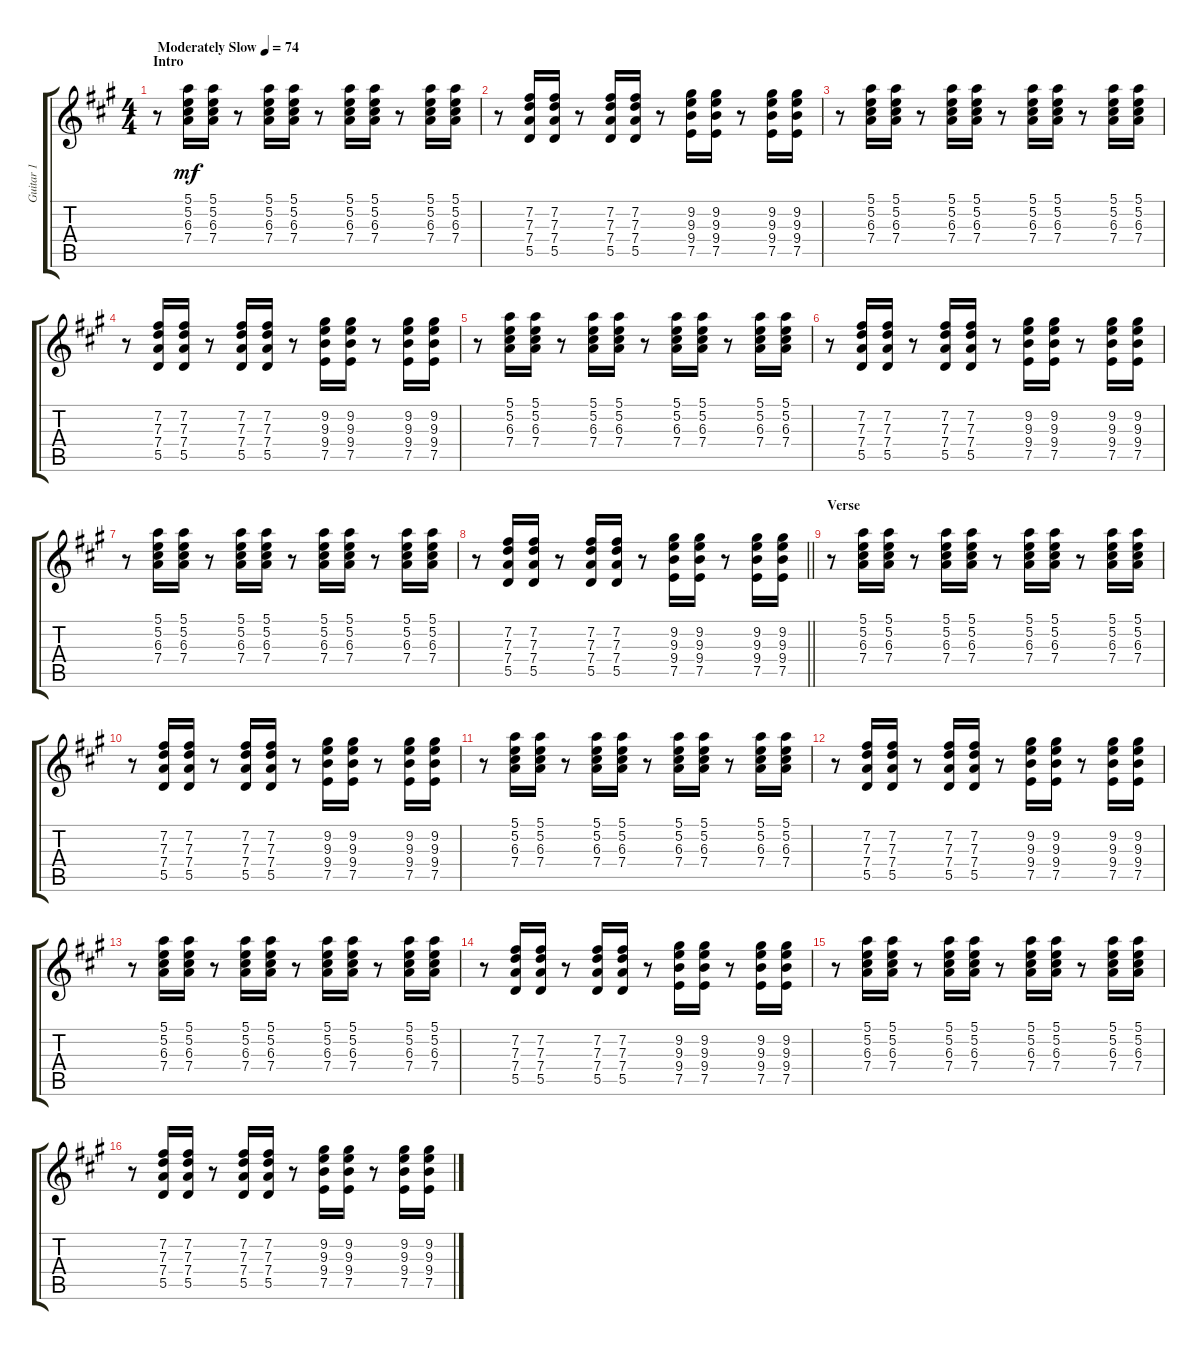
\track ("Guitar 1" "Guitar 1") {instrument electricguitarclean}
\staff {score tabs}
\tuning (E4 B3 G3 D3 A2 E2) {hide}
\ts (4 4)
\section ("" "Intro")
\tempo (74 "Moderately Slow")
\clef g2
\ks a
r.8{dy mf instrument electricguitarclean} (5.1 5.2 6.3 7.4).16 (5.1 5.2 6.3 7.4).16 r.8 (5.1 5.2 6.3 7.4).16 (5.1 5.2 6.3 7.4).16 r.8 (5.1 5.2 6.3 7.4).16 (5.1 5.2 6.3 7.4).16 r.8 (5.1 5.2 6.3 7.4).16 (5.1 5.2 6.3 7.4).16 |
r.8 (7.2 7.3 7.4 5.5).16 (7.2 7.3 7.4 5.5).16 r.8 (7.2 7.3 7.4 5.5).16 (7.2 7.3 7.4 5.5).16 r.8 (9.2 9.3 9.4 7.5).16 (9.2 9.3 9.4 7.5).16 r.8 (9.2 9.3 9.4 7.5).16 (9.2 9.3 9.4 7.5).16 |
r.8 (5.1 5.2 6.3 7.4).16 (5.1 5.2 6.3 7.4).16 r.8 (5.1 5.2 6.3 7.4).16 (5.1 5.2 6.3 7.4).16 r.8 (5.1 5.2 6.3 7.4).16 (5.1 5.2 6.3 7.4).16 r.8 (5.1 5.2 6.3 7.4).16 (5.1 5.2 6.3 7.4).16 |
r.8 (7.2 7.3 7.4 5.5).16 (7.2 7.3 7.4 5.5).16 r.8 (7.2 7.3 7.4 5.5).16 (7.2 7.3 7.4 5.5).16 r.8 (9.2 9.3 9.4 7.5).16 (9.2 9.3 9.4 7.5).16 r.8 (9.2 9.3 9.4 7.5).16 (9.2 9.3 9.4 7.5).16 |
r.8 (5.1 5.2 6.3 7.4).16 (5.1 5.2 6.3 7.4).16 r.8 (5.1 5.2 6.3 7.4).16 (5.1 5.2 6.3 7.4).16 r.8 (5.1 5.2 6.3 7.4).16 (5.1 5.2 6.3 7.4).16 r.8 (5.1 5.2 6.3 7.4).16 (5.1 5.2 6.3 7.4).16 |
r.8 (7.2 7.3 7.4 5.5).16 (7.2 7.3 7.4 5.5).16 r.8 (7.2 7.3 7.4 5.5).16 (7.2 7.3 7.4 5.5).16 r.8 (9.2 9.3 9.4 7.5).16 (9.2 9.3 9.4 7.5).16 r.8 (9.2 9.3 9.4 7.5).16 (9.2 9.3 9.4 7.5).16 |
r.8 (5.1 5.2 6.3 7.4).16 (5.1 5.2 6.3 7.4).16 r.8 (5.1 5.2 6.3 7.4).16 (5.1 5.2 6.3 7.4).16 r.8 (5.1 5.2 6.3 7.4).16 (5.1 5.2 6.3 7.4).16 r.8 (5.1 5.2 6.3 7.4).16 (5.1 5.2 6.3 7.4).16 |
\barLineRight lightlight
r.8 (7.2 7.3 7.4 5.5).16 (7.2 7.3 7.4 5.5).16 r.8 (7.2 7.3 7.4 5.5).16 (7.2 7.3 7.4 5.5).16 r.8 (9.2 9.3 9.4 7.5).16 (9.2 9.3 9.4 7.5).16 r.8 (9.2 9.3 9.4 7.5).16 (9.2 9.3 9.4 7.5).16 |
\section ("" "Verse")
r.8 (5.1 5.2 6.3 7.4).16 (5.1 5.2 6.3 7.4).16 r.8 (5.1 5.2 6.3 7.4).16 (5.1 5.2 6.3 7.4).16 r.8 (5.1 5.2 6.3 7.4).16 (5.1 5.2 6.3 7.4).16 r.8 (5.1 5.2 6.3 7.4).16 (5.1 5.2 6.3 7.4).16 |
r.8 (7.2 7.3 7.4 5.5).16 (7.2 7.3 7.4 5.5).16 r.8 (7.2 7.3 7.4 5.5).16 (7.2 7.3 7.4 5.5).16 r.8 (9.2 9.3 9.4 7.5).16 (9.2 9.3 9.4 7.5).16 r.8 (9.2 9.3 9.4 7.5).16 (9.2 9.3 9.4 7.5).16 |
r.8 (5.1 5.2 6.3 7.4).16 (5.1 5.2 6.3 7.4).16 r.8 (5.1 5.2 6.3 7.4).16 (5.1 5.2 6.3 7.4).16 r.8 (5.1 5.2 6.3 7.4).16 (5.1 5.2 6.3 7.4).16 r.8 (5.1 5.2 6.3 7.4).16 (5.1 5.2 6.3 7.4).16 |
r.8 (7.2 7.3 7.4 5.5).16 (7.2 7.3 7.4 5.5).16 r.8 (7.2 7.3 7.4 5.5).16 (7.2 7.3 7.4 5.5).16 r.8 (9.2 9.3 9.4 7.5).16 (9.2 9.3 9.4 7.5).16 r.8 (9.2 9.3 9.4 7.5).16 (9.2 9.3 9.4 7.5).16 |
r.8 (5.1 5.2 6.3 7.4).16 (5.1 5.2 6.3 7.4).16 r.8 (5.1 5.2 6.3 7.4).16 (5.1 5.2 6.3 7.4).16 r.8 (5.1 5.2 6.3 7.4).16 (5.1 5.2 6.3 7.4).16 r.8 (5.1 5.2 6.3 7.4).16 (5.1 5.2 6.3 7.4).16 |
r.8 (7.2 7.3 7.4 5.5).16 (7.2 7.3 7.4 5.5).16 r.8 (7.2 7.3 7.4 5.5).16 (7.2 7.3 7.4 5.5).16 r.8 (9.2 9.3 9.4 7.5).16 (9.2 9.3 9.4 7.5).16 r.8 (9.2 9.3 9.4 7.5).16 (9.2 9.3 9.4 7.5).16 |
r.8 (5.1 5.2 6.3 7.4).16 (5.1 5.2 6.3 7.4).16 r.8 (5.1 5.2 6.3 7.4).16 (5.1 5.2 6.3 7.4).16 r.8 (5.1 5.2 6.3 7.4).16 (5.1 5.2 6.3 7.4).16 r.8 (5.1 5.2 6.3 7.4).16 (5.1 5.2 6.3 7.4).16 |
r.8 (7.2 7.3 7.4 5.5).16 (7.2 7.3 7.4 5.5).16 r.8 (7.2 7.3 7.4 5.5).16 (7.2 7.3 7.4 5.5).16 r.8 (9.2 9.3 9.4 7.5).16 (9.2 9.3 9.4 7.5).16 r.8 (9.2 9.3 9.4 7.5).16 (9.2 9.3 9.4 7.5).16
